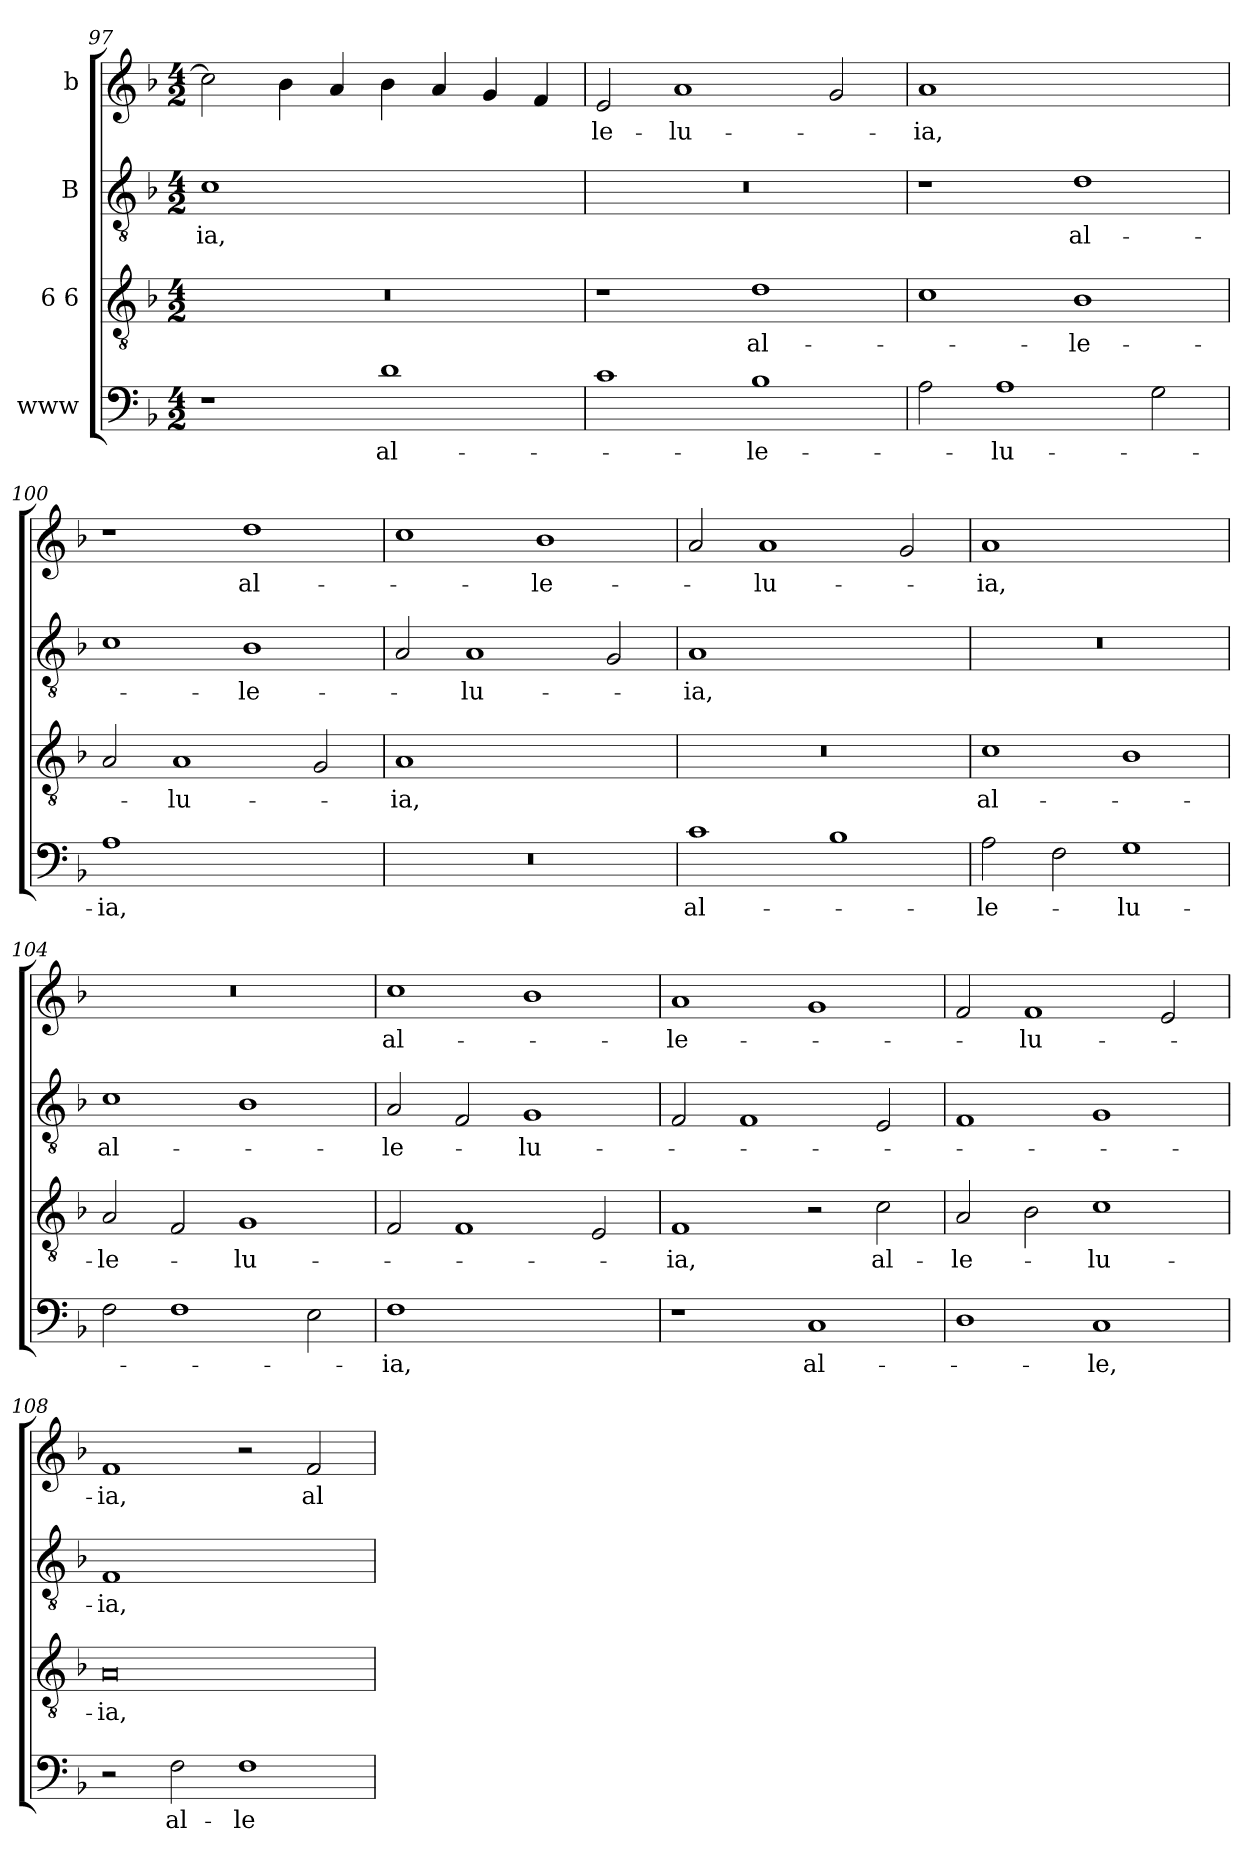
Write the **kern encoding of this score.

**kern	**text	**kern	**text	**kern	**text	**kern	**text
*part4	*part4	*part3	*part3	*part2	*part2	*part1	*part1
*staff4	*staff4	*staff3	*staff3	*staff2	*staff2	*staff1	*staff1
*I"www	*	*I"6 6	*	*I"B	*	*I"b	*
*clefF4	*	*clefGv2	*	*clefGv2	*	*clefG2	*
*k[b-]	*	*k[b-]	*	*k[b-]	*	*k[b-]	*
*M4/2	*	*M4/2	*	*M4/2	*	*M4/2	*
=97	=97	=97	=97	=97	=97	=97	=97
!	!	!	!	!	!LO:LY:b	!	!
1r	.	0r	.	1c	-ia,	2cc\]	.
.	.	.	.	.	.	4b-\	.
.	.	.	.	.	.	4a/	.
!	!LO:LY:b	!	!	!	!	!	!
1d	al-	.	.	1ryy	.	4b-\	.
.	.	.	.	.	.	4a/	.
.	.	.	.	.	.	4g/	.
.	.	.	.	.	.	4f/	.
=98	=98	=98	=98	=98	=98	=98	=98
!	!	!	!	!	!	!	!LO:LY:b
1c	.	1r	.	0r	.	2e/	-le-
!	!	!	!	!	!	!	!LO:LY:b
.	.	.	.	.	.	1a	-lu-
!	!LO:LY:b	!	!LO:LY:b	!	!	!	!
1B-	-le-	1d	al-	.	.	.	.
.	.	.	.	.	.	2g/	.
!!LO:LB:g=z
=99	=99	=99	=99	=99	=99	=99	=99
!	!	!	!	!	!	!	!LO:LY:b
2A\	.	1c	.	1r	.	1a	-ia,
!	!LO:LY:b	!	!	!	!	!	!
1A	-lu-	.	.	.	.	.	.
!	!	!	!LO:LY:b	!	!LO:LY:b	!	!
.	.	1B-	-le-	1d	al-	1ryy	.
2G\	.	.	.	.	.	.	.
=100	=100	=100	=100	=100	=100	=100	=100
!	!LO:LY:b	!	!	!	!	!	!
1A	-ia,	2A/	.	1c	.	1r	.
!	!	!	!LO:LY:b	!	!	!	!
.	.	1A	-lu-	.	.	.	.
!	!	!	!	!	!LO:LY:b	!	!LO:LY:b
1ryy	.	.	.	1B-	-le-	1dd	al-
.	.	2G/	.	.	.	.	.
=101	=101	=101	=101	=101	=101	=101	=101
!	!	!	!LO:LY:b	!	!	!	!
0r	.	1A	-ia,	2A/	.	1cc	.
!	!	!	!	!	!LO:LY:b	!	!
.	.	.	.	1A	-lu-	.	.
!	!	!	!	!	!	!	!LO:LY:b
.	.	1ryy	.	.	.	1b-	-le-
.	.	.	.	2G/	.	.	.
=102	=102	=102	=102	=102	=102	=102	=102
!	!LO:LY:b	!	!	!	!LO:LY:b	!	!
1c	al-	0r	.	1A	-ia,	2a/	.
!	!	!	!	!	!	!	!LO:LY:b
.	.	.	.	.	.	1a	-lu-
1B-	.	.	.	1ryy	.	.	.
.	.	.	.	.	.	2g/	.
=103	=103	=103	=103	=103	=103	=103	=103
!	!LO:LY:b	!	!LO:LY:b	!	!	!	!LO:LY:b
2A\	-le-	1c	al-	0r	.	1a	-ia,
2F\	.	.	.	.	.	.	.
!	!LO:LY:b	!	!	!	!	!	!
1G	-lu-	1B-	.	.	.	1ryy	.
=104	=104	=104	=104	=104	=104	=104	=104
!	!	!	!LO:LY:b	!	!LO:LY:b	!	!
2F\	.	2A/	-le-	1c	al-	0r	.
1F	.	2F/	.	.	.	.	.
!	!	!	!LO:LY:b	!	!	!	!
.	.	1G	-lu-	1B-	.	.	.
2E\	.	.	.	.	.	.	.
!!LO:LB:g=z
=105	=105	=105	=105	=105	=105	=105	=105
!	!LO:LY:b	!	!	!	!LO:LY:b	!	!LO:LY:b
1F	-ia,	2F/	.	2A/	-le-	1cc	al-
.	.	1F	.	2F/	.	.	.
!	!	!	!	!	!LO:LY:b	!	!
1ryy	.	.	.	1G	-lu-	1b-	.
.	.	2E/	.	.	.	.	.
=106	=106	=106	=106	=106	=106	=106	=106
!	!	!	!LO:LY:b	!	!	!	!LO:LY:b
1r	.	1F	-ia,	2F/	.	1a	-le-
.	.	.	.	1F	.	.	.
!	!LO:LY:b	!	!	!	!	!	!
1C	al-	2r	.	.	.	1g	.
!	!	!	!LO:LY:b	!	!	!	!
.	.	2c\	al-	2E/	.	.	.
=107	=107	=107	=107	=107	=107	=107	=107
!	!	!	!LO:LY:b	!	!	!	!
1D	.	2A/	-le-	1F	.	2f/	.
!	!	!	!	!	!	!	!LO:LY:b
.	.	2B-\	.	.	.	1f	-lu-
!	!LO:LY:b	!	!LO:LY:b	!	!	!	!
1C	-le,	1c	-lu-	1G	.	.	.
.	.	.	.	.	.	2e/	.
=108	=108	=108	=108	=108	=108	=108	=108
!	!	!	!LO:LY:b	!	!LO:LY:b	!	!LO:LY:b
2r	.	0A	-ia,	1F	-ia,	1f	-ia,
!	!LO:LY:b	!	!	!	!	!	!
2F\	al-	.	.	.	.	.	.
!	!LO:LY:b	!	!	!	!	!	!
1F	-le-	.	.	1ryy	.	2r	.
!	!	!	!	!	!	!	!LO:LY:b
.	.	.	.	.	.	2f/	al-
=	=	=	=	=	=	=	=
*-	*-	*-	*-	*-	*-	*-	*-
